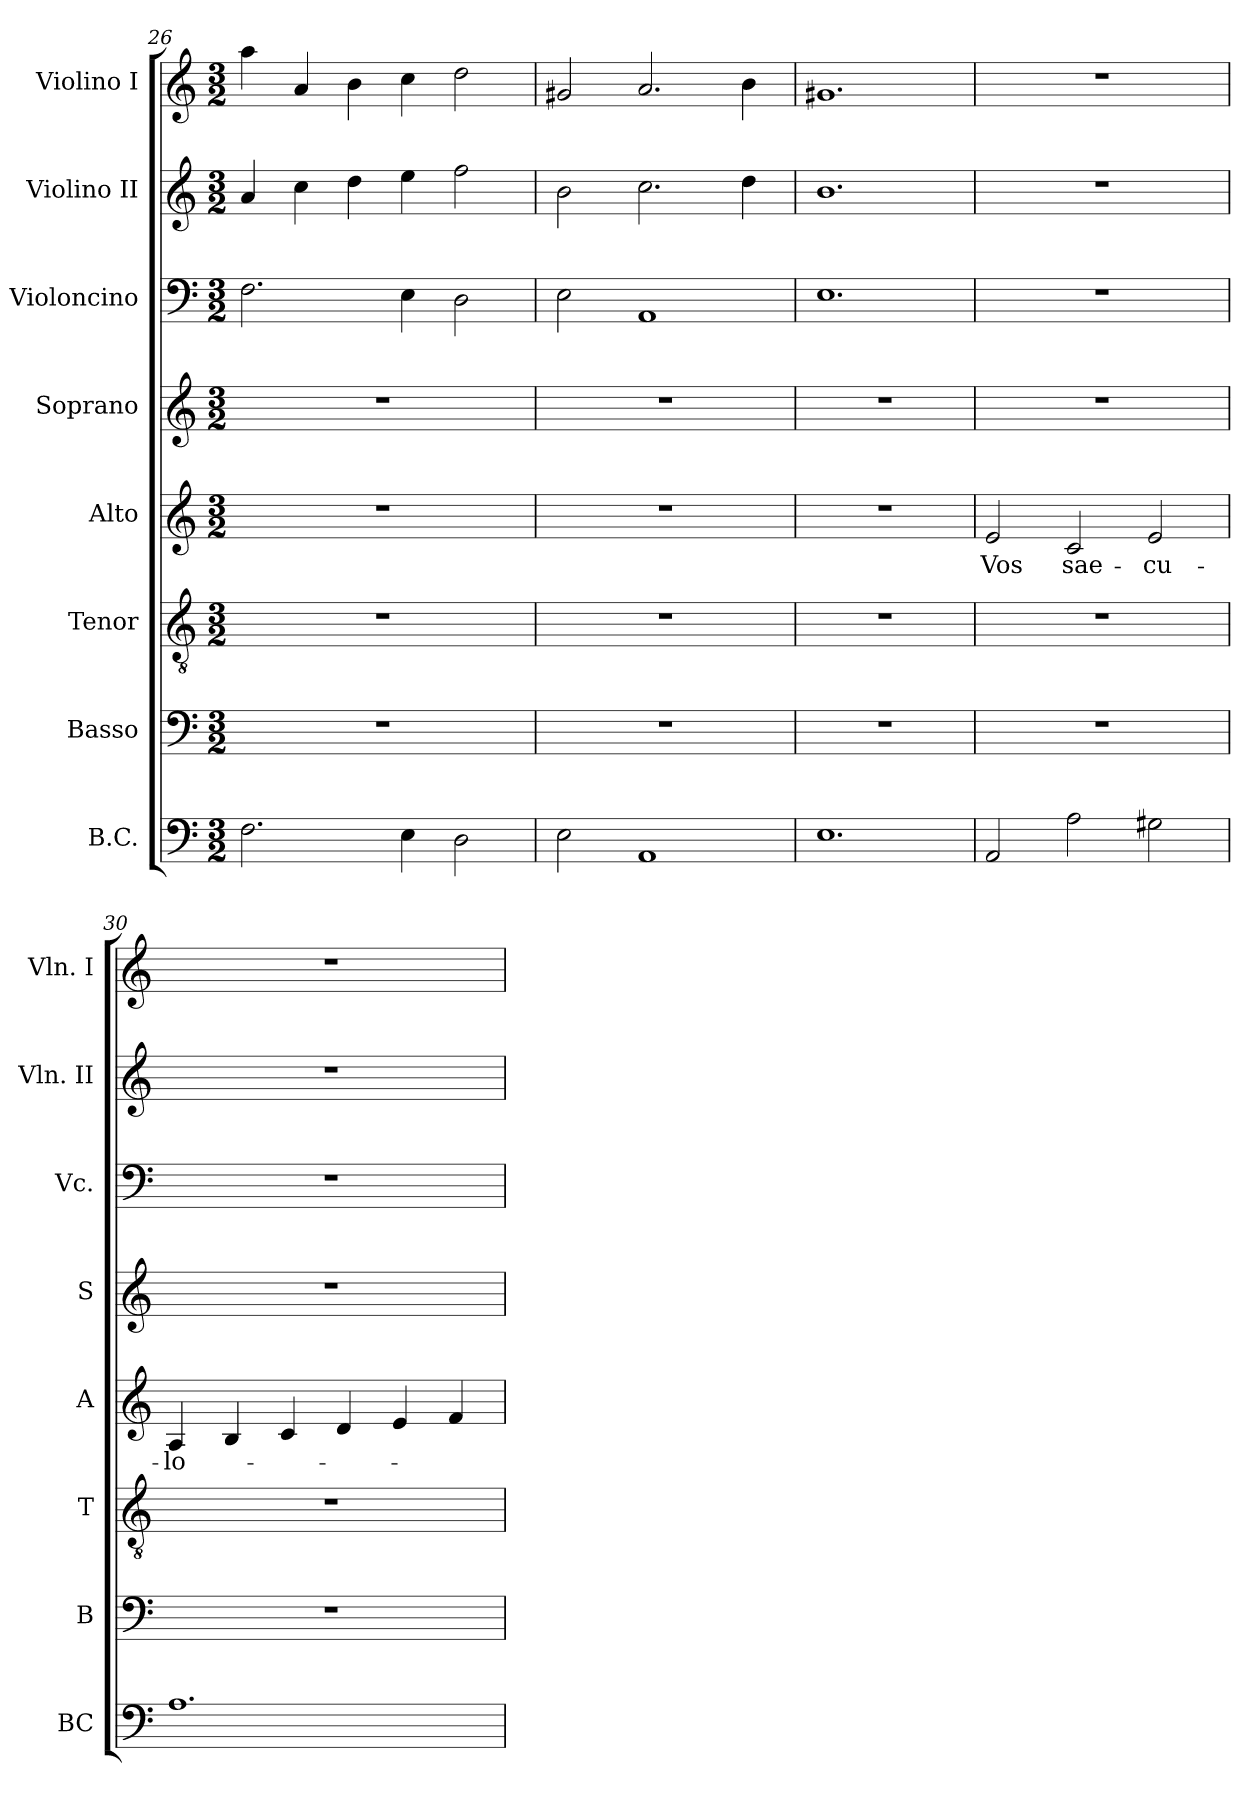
**kern	**kern	**kern	**kern	**text	**kern	**kern	**kern	**kern
*part8	*part7	*part6	*part5	*part5	*part4	*part3	*part2	*part1
*staff8	*staff7	*staff6	*staff5	*staff5	*staff4	*staff3	*staff2	*staff1
*I"B.C.	*I"Basso	*I"Tenor	*I"Alto	*	*I"Soprano	*I"Violoncino	*I"Violino II	*I"Violino I
*I'BC	*I'B	*I'T	*I'A	*	*I'S	*I'Vc.	*I'Vln. II	*I'Vln. I
*clefF4	*clefF4	*clefGv2	*clefG2	*	*clefG2	*clefF4	*clefG2	*clefG2
*k[]	*k[]	*k[]	*k[]	*	*k[]	*k[]	*k[]	*k[]
*C:	*C:	*C:	*C:	*	*C:	*C:	*C:	*C:
*M3/2	*M3/2	*M3/2	*M3/2	*	*M3/2	*M3/2	*M3/2	*M3/2
=26	=26	=26	=26	=26	=26	=26	=26	=26
2.F\	1.r	1.r	1.r	.	1.r	2.F\	4a/	4aa\
.	.	.	.	.	.	.	4cc\	4a/
.	.	.	.	.	.	.	4dd\	4b\
4E\	.	.	.	.	.	4E\	4ee\	4cc\
2D\	.	.	.	.	.	2D\	2ff\	2dd\
=27	=27	=27	=27	=27	=27	=27	=27	=27
2E\	1.r	1.r	1.r	.	1.r	2E\	2b\	2g#X/
1AA	.	.	.	.	.	1AA	2.cc\	2.a/
.	.	.	.	.	.	.	4dd\	4b\
=28	=28	=28	=28	=28	=28	=28	=28	=28
1.E	1.r	1.r	1.r	.	1.r	1.E	1.b	1.g#X
!!LO:PB:g=z
=29	=29	=29	=29	=29	=29	=29	=29	=29
!	!	!	!	!LO:LY:b	!	!	!	!
2AA/	1.r	1.r	2e/	Vos	1.r	1.r	1.r	1.r
!	!	!	!	!LO:LY:b	!	!	!	!
2A\	.	.	2c/	sae-	.	.	.	.
!	!	!	!	!LO:LY:b	!	!	!	!
2G#X\	.	.	2e/	-cu-	.	.	.	.
=30	=30	=30	=30	=30	=30	=30	=30	=30
!	!	!	!	!LO:LY:b	!	!	!	!
1.A	1.r	1.r	4A/	-lo-	1.r	1.r	1.r	1.r
.	.	.	4B/	.	.	.	.	.
.	.	.	4c/	.	.	.	.	.
.	.	.	4d/	.	.	.	.	.
.	.	.	4e/	.	.	.	.	.
.	.	.	4f/	.	.	.	.	.
=	=	=	=	=	=	=	=	=
*-	*-	*-	*-	*-	*-	*-	*-	*-
